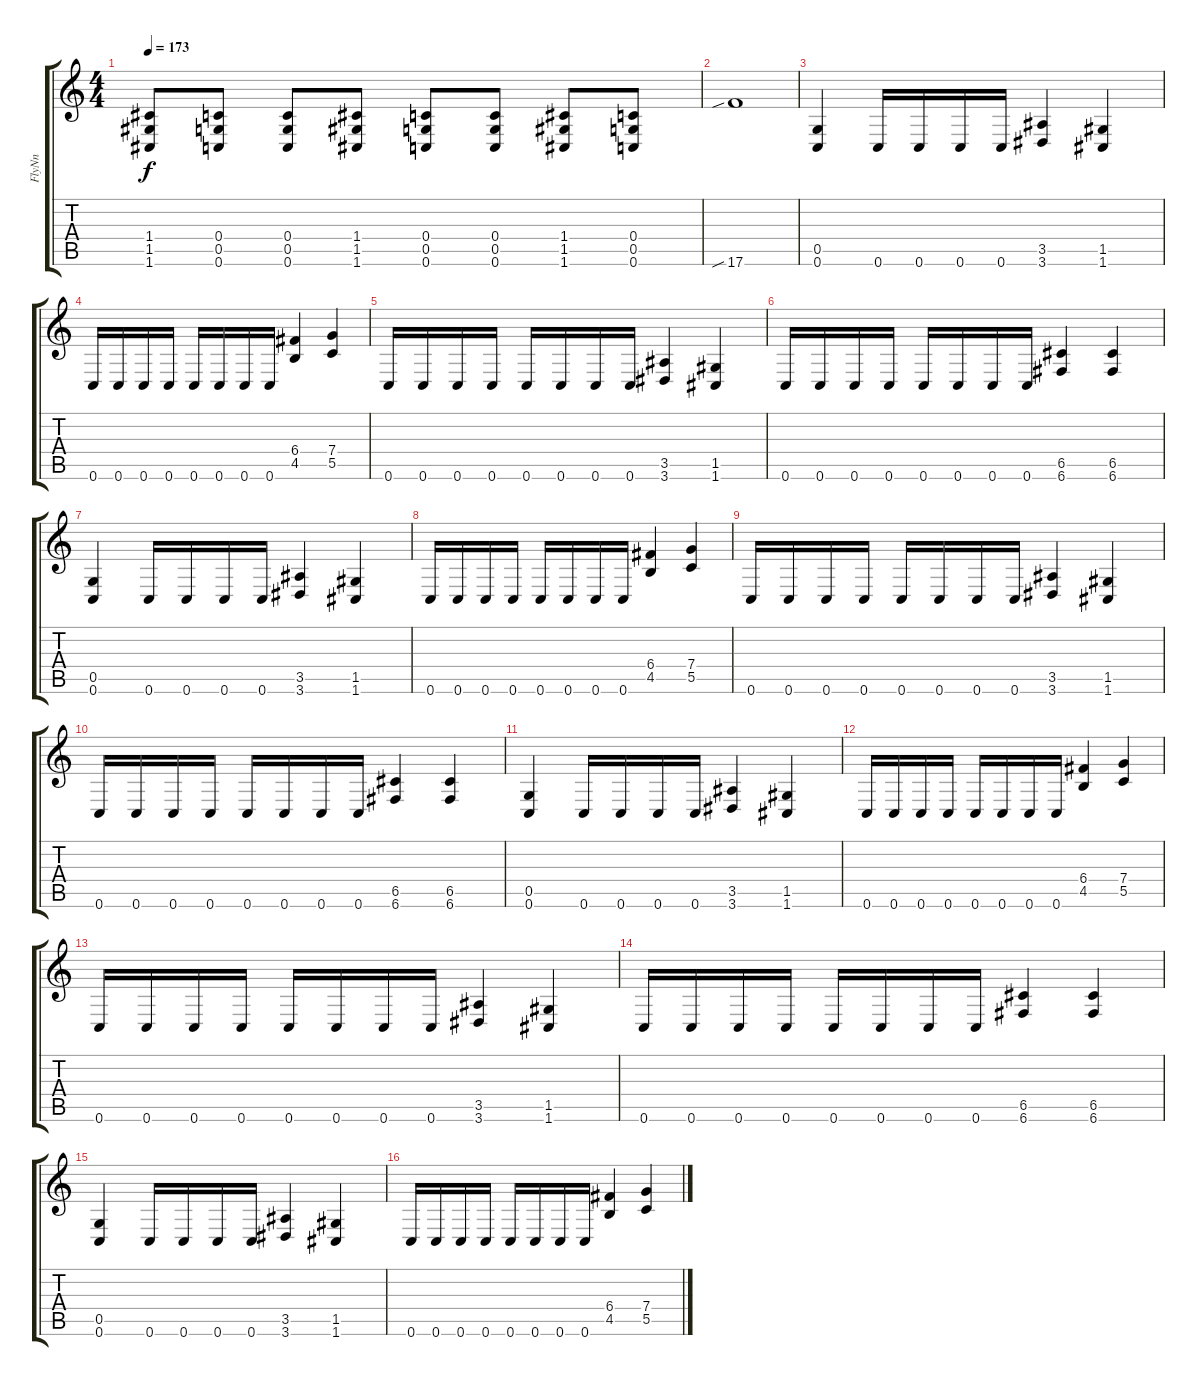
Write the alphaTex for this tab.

\track ("FlyNn" "FlyNn") {instrument distortionguitar}
\staff {score tabs}
\tuning (D4 A3 F3 C3 G2 C2) {hide}
\ts (4 4)
\tempo 173
\clef g2
\ks c
(1.4 1.5 1.6).8{dy f} (0.4 0.5 0.6).8 (0.4 0.5 0.6).8 (1.4 1.5 1.6).8 (0.4 0.5 0.6).8 (0.4 0.5 0.6).8 (1.4 1.5 1.6).8 (0.4 0.5 0.6).8 |
17.6{sib}.1 |
(0.5 0.6).4 0.6.16 0.6.16 0.6.16 0.6.16 (3.5 3.6).4 (1.5 1.6).4 |
0.6.16 0.6.16 0.6.16 0.6.16 0.6.16 0.6.16 0.6.16 0.6.16 (6.4 4.5).4 (7.4 5.5).4 |
0.6.16 0.6.16 0.6.16 0.6.16 0.6.16 0.6.16 0.6.16 0.6.16 (3.5 3.6).4 (1.5 1.6).4 |
0.6.16 0.6.16 0.6.16 0.6.16 0.6.16 0.6.16 0.6.16 0.6.16 (6.5 6.6).4 (6.5 6.6).4 |
(0.5 0.6).4 0.6.16 0.6.16 0.6.16 0.6.16 (3.5 3.6).4 (1.5 1.6).4 |
0.6.16 0.6.16 0.6.16 0.6.16 0.6.16 0.6.16 0.6.16 0.6.16 (6.4 4.5).4 (7.4 5.5).4 |
0.6.16 0.6.16 0.6.16 0.6.16 0.6.16 0.6.16 0.6.16 0.6.16 (3.5 3.6).4 (1.5 1.6).4 |
0.6.16 0.6.16 0.6.16 0.6.16 0.6.16 0.6.16 0.6.16 0.6.16 (6.5 6.6).4 (6.5 6.6).4 |
(0.5 0.6).4 0.6.16 0.6.16 0.6.16 0.6.16 (3.5 3.6).4 (1.5 1.6).4 |
0.6.16 0.6.16 0.6.16 0.6.16 0.6.16 0.6.16 0.6.16 0.6.16 (6.4 4.5).4 (7.4 5.5).4 |
0.6.16 0.6.16 0.6.16 0.6.16 0.6.16 0.6.16 0.6.16 0.6.16 (3.5 3.6).4 (1.5 1.6).4 |
0.6.16 0.6.16 0.6.16 0.6.16 0.6.16 0.6.16 0.6.16 0.6.16 (6.5 6.6).4 (6.5 6.6).4 |
(0.5 0.6).4 0.6.16 0.6.16 0.6.16 0.6.16 (3.5 3.6).4 (1.5 1.6).4 |
0.6.16 0.6.16 0.6.16 0.6.16 0.6.16 0.6.16 0.6.16 0.6.16 (6.4 4.5).4 (7.4 5.5).4
